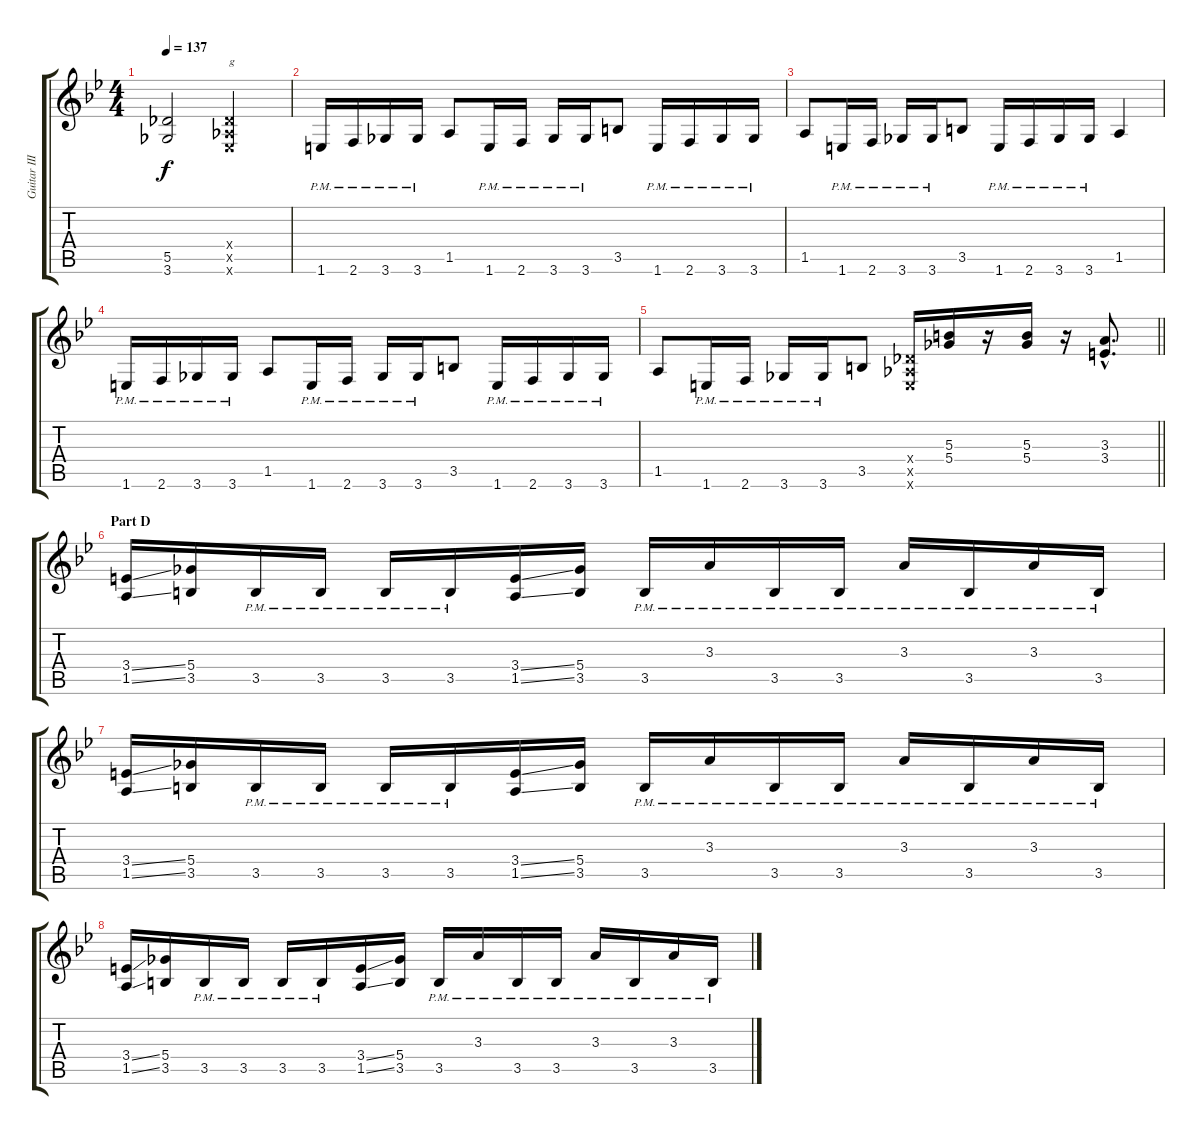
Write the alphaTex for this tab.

\track ("Guitar III (Daita)" "Guitar III") {instrument distortionguitar}
\staff {score tabs}
\tuning (Eb4 Bb3 Gb3 Db3 Ab2 Eb2) {hide}
\ts (4 4)
\tempo 137
\clef g2
\ks bb
(5.5{t} 3.6{t}).2{dy f} (0.4{x} 0.5{x} 0.6{x}).2{txt "g"} |
1.6{pm}.16 2.6{pm}.16 3.6{pm}.16 3.6{pm}.16 1.5.8 1.6{pm}.16 2.6{pm}.16 3.6{pm}.16 3.6{pm}.16 3.5.8 1.6{pm}.16 2.6{pm}.16 3.6{pm}.16 3.6{pm}.16 |
1.5.8 1.6{pm}.16 2.6{pm}.16 3.6{pm}.16 3.6{pm}.16 3.5.8 1.6{pm}.16 2.6{pm}.16 3.6{pm}.16 3.6{pm}.16 1.5.4 |
1.6{pm}.16 2.6{pm}.16 3.6{pm}.16 3.6{pm}.16 1.5.8 1.6{pm}.16 2.6{pm}.16 3.6{pm}.16 3.6{pm}.16 3.5.8 1.6{pm}.16 2.6{pm}.16 3.6{pm}.16 3.6{pm}.16 |
\barLineRight lightlight
1.5.8 1.6{pm}.16 2.6{pm}.16 3.6{pm}.16 3.6{pm}.16 3.5.8 (0.4{x} 0.5{x} 1.6{x}).16 (5.3 5.4).16 r.16 (5.3 5.4).16 r.16 (3.3{hac} 3.4{hac}).8{d} |
\section ("" "Part D")
(3.4{ss} 1.5{ss}).16 (5.4 3.5).16 3.5{pm}.16 3.5{pm}.16 3.5{pm}.16 3.5{pm}.16 (3.4{ss} 1.5{ss}).16 (5.4 3.5).16 3.5{pm}.16 3.3{pm}.16 3.5{pm}.16 3.5{pm}.16 3.3{pm}.16 3.5{pm}.16 3.3{pm}.16 3.5{pm}.16 |
(3.4{ss} 1.5{ss}).16 (5.4 3.5).16 3.5{pm}.16 3.5{pm}.16 3.5{pm}.16 3.5{pm}.16 (3.4{ss} 1.5{ss}).16 (5.4 3.5).16 3.5{pm}.16 3.3{pm}.16 3.5{pm}.16 3.5{pm}.16 3.3{pm}.16 3.5{pm}.16 3.3{pm}.16 3.5{pm}.16 |
(3.4{ss} 1.5{ss}).16 (5.4 3.5).16 3.5{pm}.16 3.5{pm}.16 3.5{pm}.16 3.5{pm}.16 (3.4{ss} 1.5{ss}).16 (5.4 3.5).16 3.5{pm}.16 3.3{pm}.16 3.5{pm}.16 3.5{pm}.16 3.3{pm}.16 3.5{pm}.16 3.3{pm}.16 3.5{pm}.16
